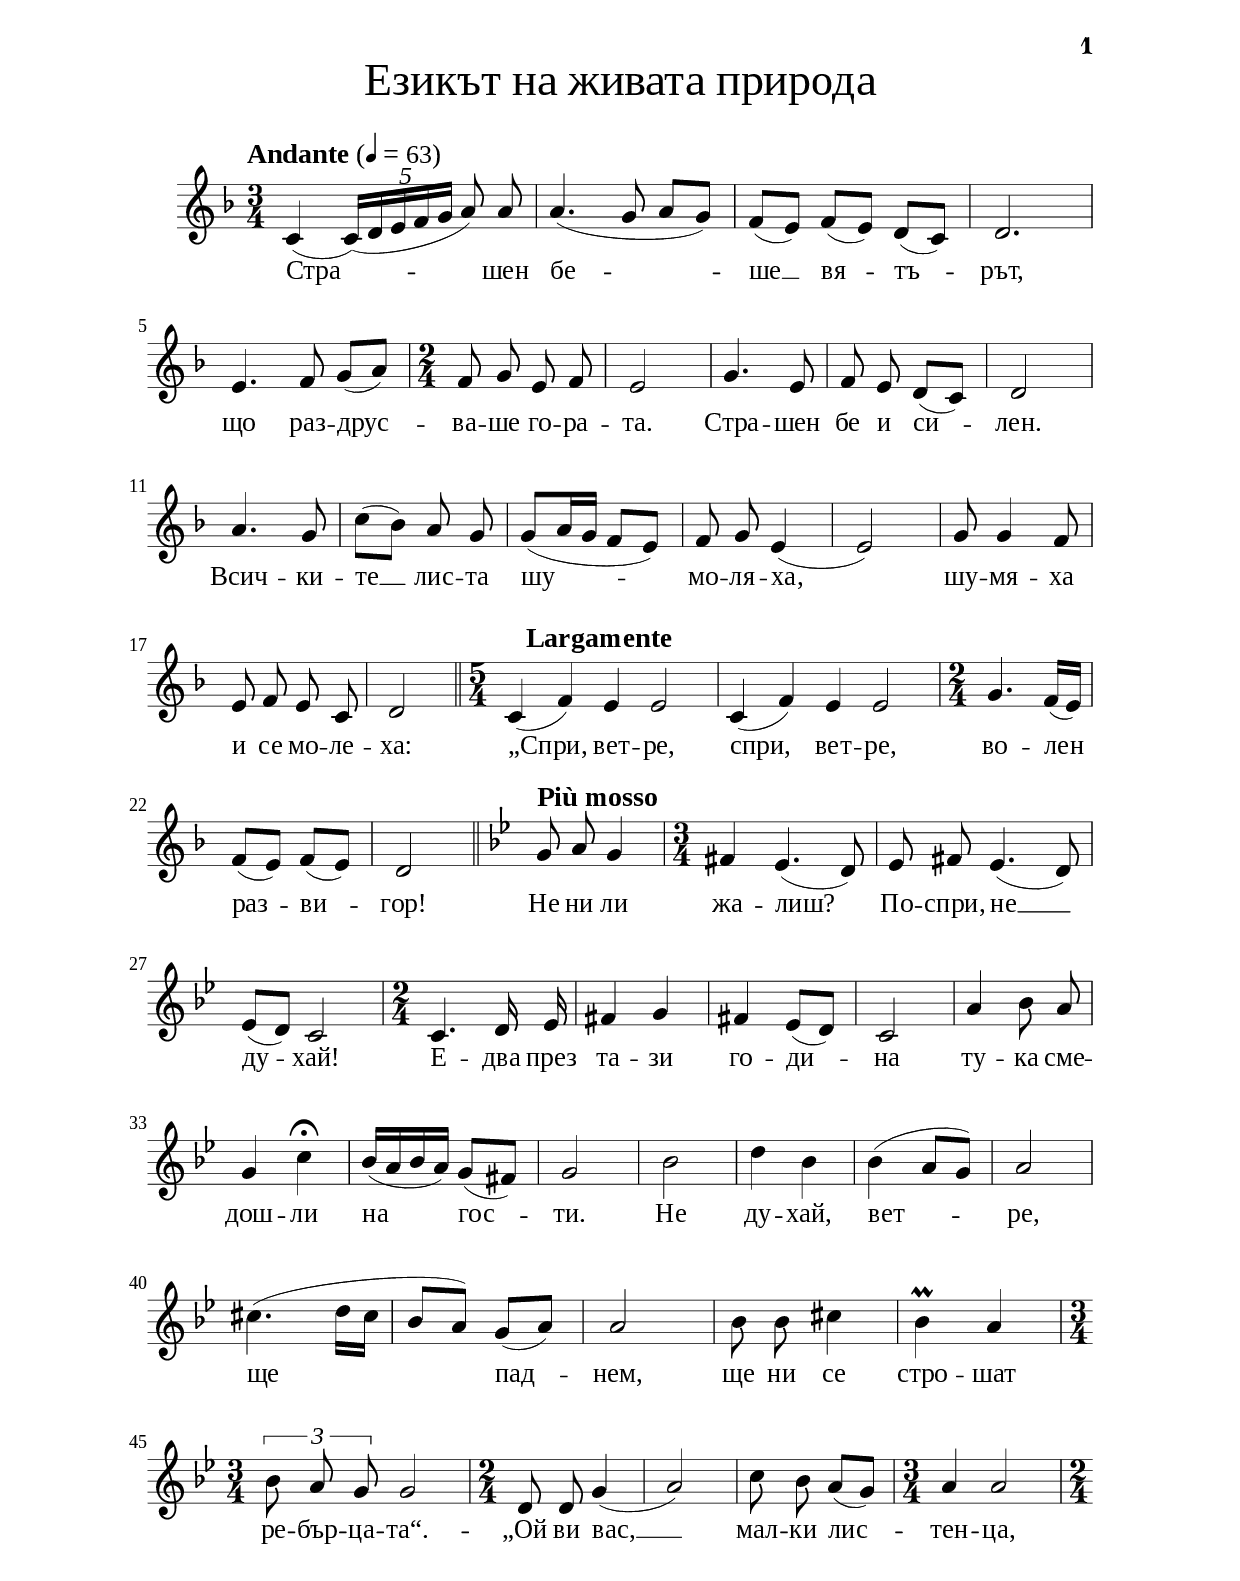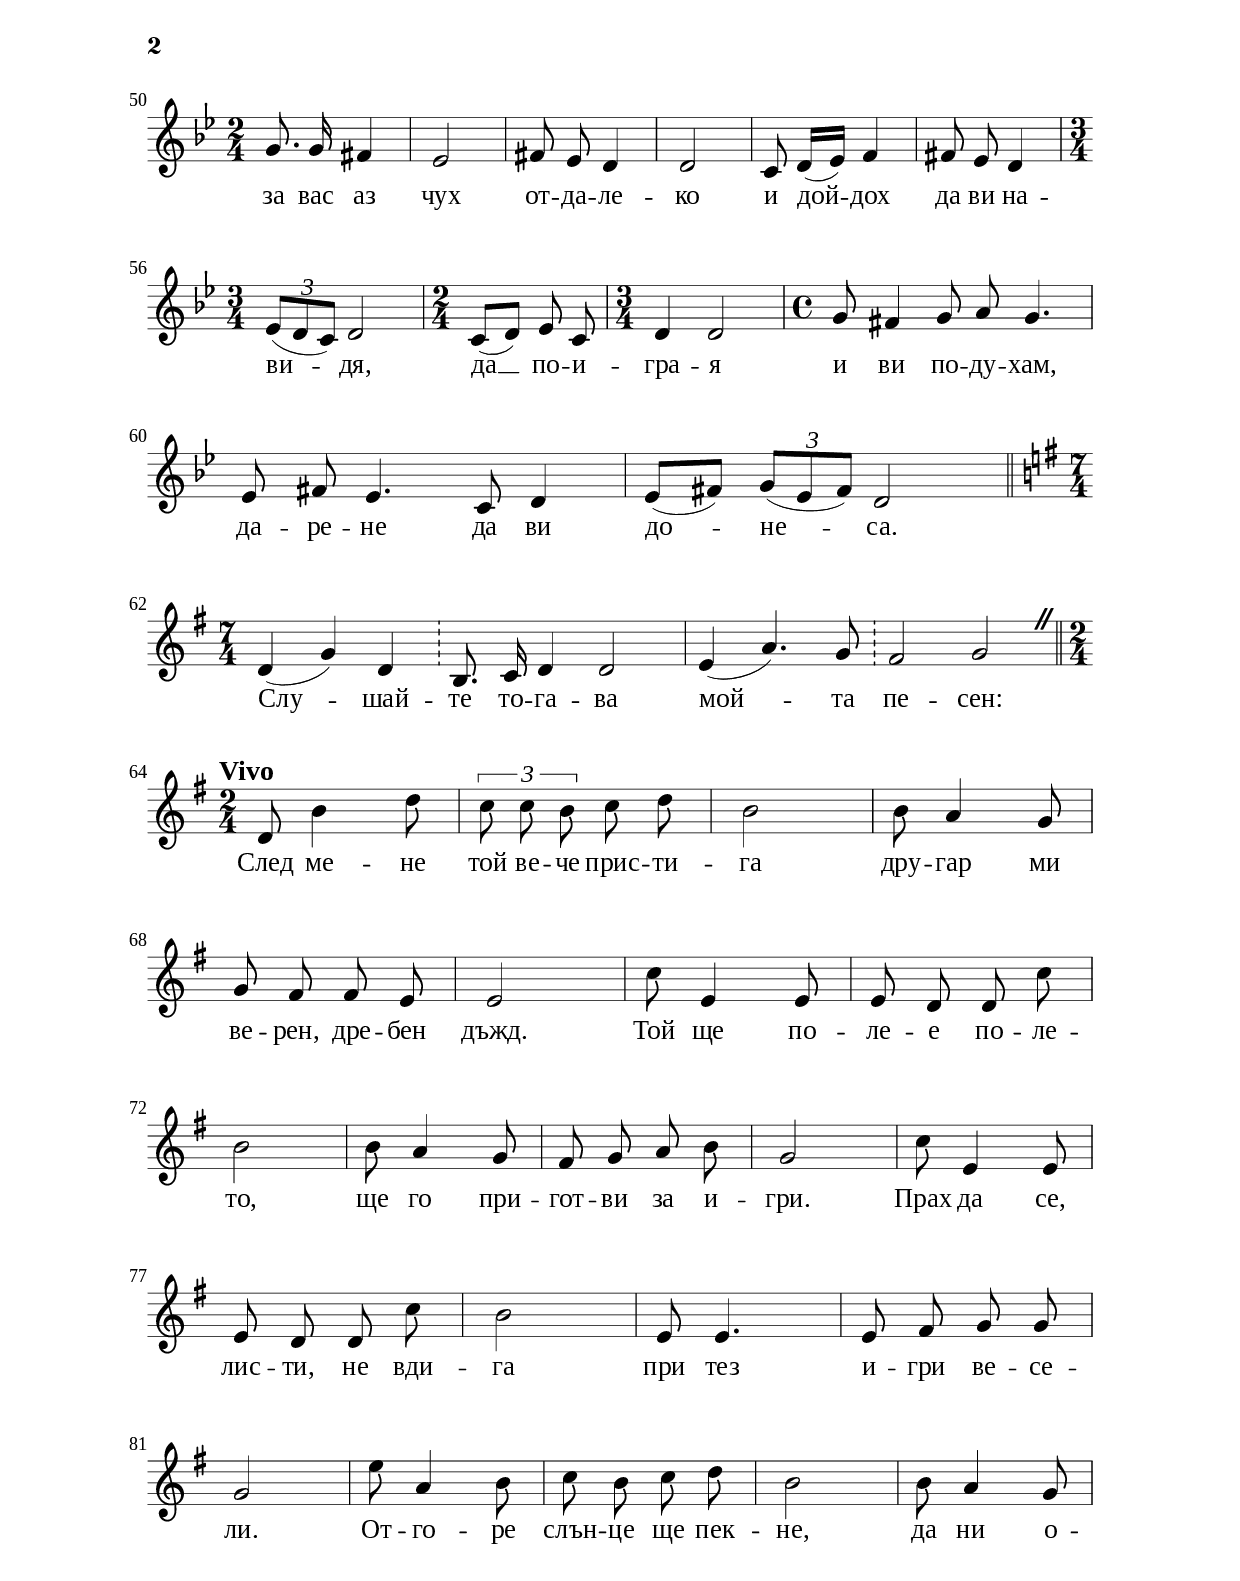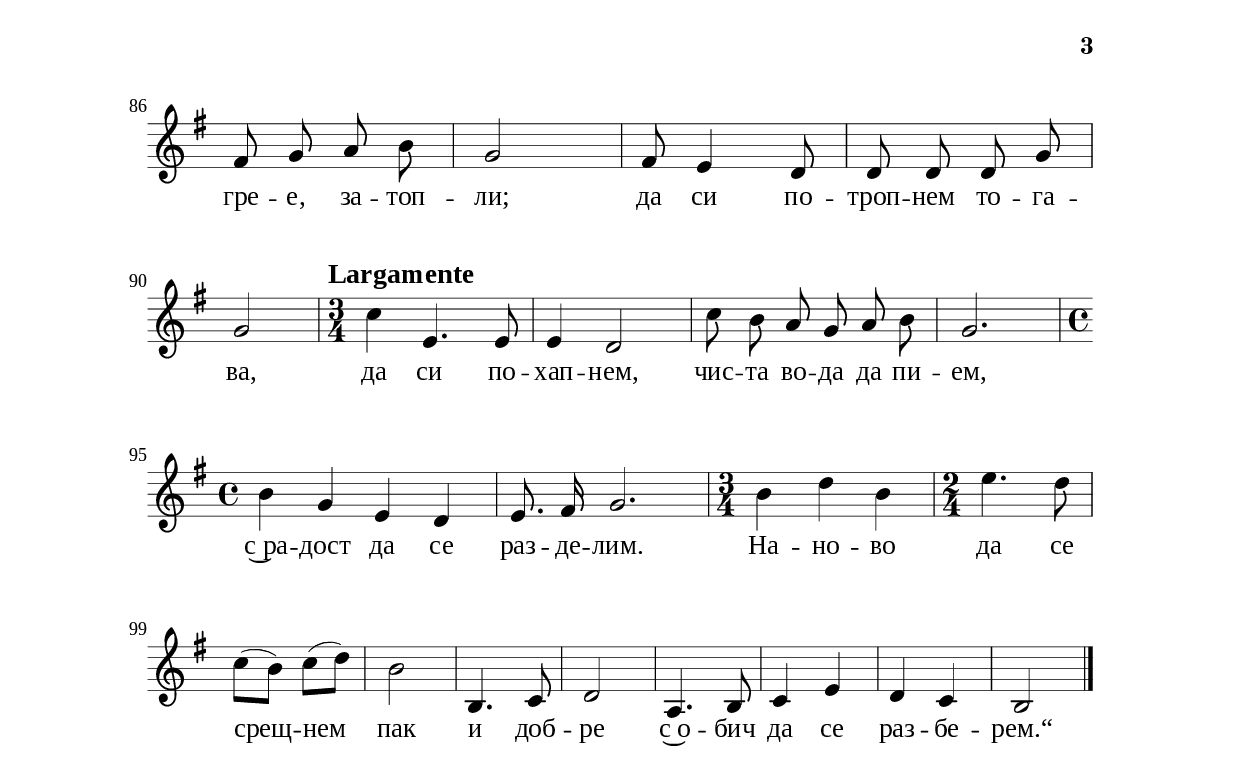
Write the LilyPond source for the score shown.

\version "2.24.4"

\include "include/globals.ily"

\bookpart {
  \label #'ref130
  \tocItem \markup "Езикът на живата природа"

     \include "include/bookpart-paper.ily"
  \score {
    \include "include/score-layout.ily"
    \new Voice \absolute {
      \clef treble
      \key f \major
      \time 3/4
      \tempoFunc "Andante" 4 "63"
      \autoBeamOff
      c'4 ( \once \omit TupletBracket
      \times 4/5  {
        c'16 ) ( [  d'16  e'16  f'16
        g'16 ]
      }
      a'8 ) a'8  |

      a'4. ( g'8   a'8 [  g'8
      ] ) |
      f'8 ( [ e'8 ])
      f'8 ( [  e'8  ] )  d'8 ( [  c'8]) |
      d'2. \break |
      e'4. f'8  g'8 ( [
      a'8  ])
      \time 2/4 f'8 g'8 e'8  f'8 |
      e'2 | % 6
      g'4.  e'8 |
      f'8  e'8
      d'8 ( [  c'8 ]) | d'2 \break |
      a'4.  g'8 | c''8 ( [  bes'8 ]) a'8  g'8 |
      g'8 ( [ a'16   g'16]
      f'8  [ e'8 ] ) |

      f'8 g'8 e'4 ( |e'2) |
      g'8  g'4  f'8 |  \break
      e'8  f'8 e'8  c'8 | d'2 |   % 13
      \time 5/4  | \bar "||" % 13
      \tempo "        Largamente" c'4 ( f'4 )
      e'4  e'2 | % 14
      c'4 (  f'4 )  e'4  e'2 | % 15
      \time 2/4  | % 15
      g'4.  f'16 ( [  e'16 ]) \break | % 16
      f'8 ( [  e'8 ] ) f'8 ( [  e'8 ] )| % 17
      d'2 \bar "||"
      \tempo "Più mosso"
      \key g \minor | % 18
      g'8  a'8  g'4 | % 19
      \time 3/4 fis'4  es'4. ( d'8 ) |
      es'8  fis'8  es'4. ( d'8 )| \break % 21
      es'8 ( [  d'8 ])   c'2   |   % 22
      \time 2/4 c'4.  d'16  es'16 | % 23
      fis'4  g'4|  fis'4
      es'8 ( [  d'8 ])  | c'2 | % 25
      a'4 bes'8 a'8  \break  | % 26
      g'4  c''4 ^\fermata  | % 27
      \slurDown \stemUp bes'16 (
      [a'16 bes'16  a'16])
      \slurNeutral \stemNeutral
      g'8 ( [  fis'8 ] )| % 28
      g'2  | % 29
      bes'2 |  d''4  bes'4 |
      bes'4 ( a'8 [  g'8  ] ) a'2  \break | % 31
      cis''4. (  d''16 [  cis''16 ] |
      bes'8 [  a'8 ] ) % 32
      g'8 ( [  a'8 ] ) a'2 |
      bes'8  bes'8  cis''4 | % 34
      bes'4 \prall  a'4 |  \break % 35
      \time 3/4  | % 35
      \times 2/3  {
        bes'8  a'8  g'8
      }
      g'2 | \time 2/4 d'8  d'8
      g'4 ( | a'2 ) |   % 37
      c''8  bes'8  a'8 ( [  g'8 ]) |
      \time 3/4  | % 38
      a'4  a'2  | \break
      \time 2/4  | % 39
      g'8.  g'16  fis'4 |
      es'2 | % 41
      fis'8  es'8  d'4 | % 42
      d'2 | % 43
      c'8  d'16 ( [  es'16 ] ) f'4 | % 44
      fis'8 es'8  d'4 | % 46
      \time 3/4  | \break  % 46
      \once \omit TupletBracket
      \times 2/3  {
        es'8 ( [  d'8  c'8 ])
      }
      d'2 | % 47
      \time 2/4  | % 47
      c'8 ( [  d'8 ])  es'8  c'8  | % 48
      \time 3/4  | % 48
      d'4  d'2 | % 49
      \time 4/4  | % 49
      g'8  fis'4  g'8
      a'8 g'4. \break | % 51
      es'8  fis'8  es'4.  c'8
      d'4 |  es'8 ([ fis'8 ])
      \times 2/3  {
        g'8 ( [  es'8  fis'8 ] )
      } d'2 | \bar "||" \break
      \key g \major \time 7/4 | % 54
      d'4 (  g'4 )  d'4  \bar "!" b8. c'16 d'4  d'2 | % 56
      e'4 ( a'4.)   g'8  \bar "!" fis'2  g'2 \caesura \bar "||" \break
      \time 2/4  | % 58
      \tempo "Vivo" d'8 b'4  d''8 | % 59
      \tupletUp \times 2/3  {
        c''8   c''8  b'8
      } \tupletNeutral
      c''8 d''8  |
      b'2 | % 61
      b'8  a'4  g'8 | \break % 62
      g'8  fis'8  fis'8  e'8 | % 63
      e'2 | % 64
      c''8  e'4  e'8 | % 65
      e'8  d'8  d'8  c''8 | \break % 66
      b'2 | % 67
      b'8  a'4  g'8  | % 68
      fis'8  g'8  a'8  b'8 |  % 69
      g'2 |
      c''8  e'4  e'8 | \break % 71
      e'8  d'8  d'8  c''8 | % 72
      b'2  | % 73
      e'8  e'4. |   % 74
      e'8  fis'8  g'8  g'8 \break | % 75
      g'2  | % 76
      e''8  a'4  b'8 | % 77
      c''8   b'8  c''8  d''8 | % 78
      b'2 |  % 79
      b'8  a'4  g'8 |\break
      fis'8  g'8  a'8  b'8 | % 81
      g'2 | % 82
      fis'8  e'4  d'8 |
      d'8  d'8  d'8  g'8 | \break % 84
      g'2 | % 85
      \tempo "Largamente"
      \time 3/4  | % 85
      c''4  e'4.  e'8 | % 86
      e'4 d'2 | % 87
      c''8 b'8 a'8  g'8
      a'8  b'8  | % 88
      g'2. |  \break % 89
      \time 4/4  | % 89
      b'4 g'4  e'4
      d'4 |
      e'8.  fis'16  g'2.   | % 91
      \time 3/4 b'4 d''4  b'4 | \time 2/4  e''4. d''8 |  \break | % 92
      c''8 ( [  b'8 ])  c''8 ( [
      d''8 ]) | b'2 | % 93
      b4.  c'8  d'2 | % 94
      a4. b8  c'4
      e'4 | % 95
      d'4  c'4  b2 \bar "|."
    }

    \addlyrics {
      Стра --  шен
      бе --   ше __  вя -- тъ
      -- рът, що раз -- друс -- ва --
      ше го -- ра -- та. Стра -- шен
      бе и си -- лен. Всич -- ки -- те __
      лис -- та шу --
      мо -- ля -- ха, шу -- мя -- ха и се
      мо -- ле -- ха: „Спри,  вет --
      ре, спри,  вет -- ре, во -- лен
      раз -- ви -- гор! Не ни
      ли жа -- лиш?  По -- спри, не __
      ду -- хай! Е -- два през та
      -- зи го -- ди -- на ту --
      ка сме -- дош -- ли на
      гос -- ти. Не ду -- хай, вет --
      ре, ще пад --
      нем, ще ни се стро -- шат ре --
      бър -- ца -- та“. -- „Ой ви вас, __
      мал -- ки лис -- тен -- ца,
      за вас аз чух от -- да -- ле -- ко
      и дой -- дох да ви на -- ви
      --  дя, да __  по -- и -- гра --
      я и ви по -- ду -- хам, да -- ре --
      не да ви до -- не --  са.
      Слу -- шай -- те то -- га -- ва
      мой -- та пе -- сен: След ме --
      не той ве -- че прис -- ти -- га дру
      -- гар ми ве -- рен, дре -- бен
      дъжд. Той ще по -- ле -- е по --
      ле -- то, ще го при -- гот -- ви
      за и -- гри. Прах да се, лис --
      ти, не вди -- га при тез и -- гри
      ве -- се -- ли. От -- го -- ре слън
      -- це ще пек -- не, да ни о --
      гре -- е, за -- топ -- ли; да си
      по -- троп -- нем то -- га  -- ва,
      да си по -- хап  -- нем, чис
      -- та во -- да да пи  -- ем,
      с~ра -- дост да се раз -- де --
      лим. На -- но -- во да се срещ
      -- нем  пак и доб -- ре с~о
      -- бич да се раз -- бе -- рем.“}

      \header {
        title = \titleFunc #'ref_desc_8 "Езикът на живата природа" "Ezikăt na živata priroda"
      }

      \midi{}

    }



  } % bookpart
